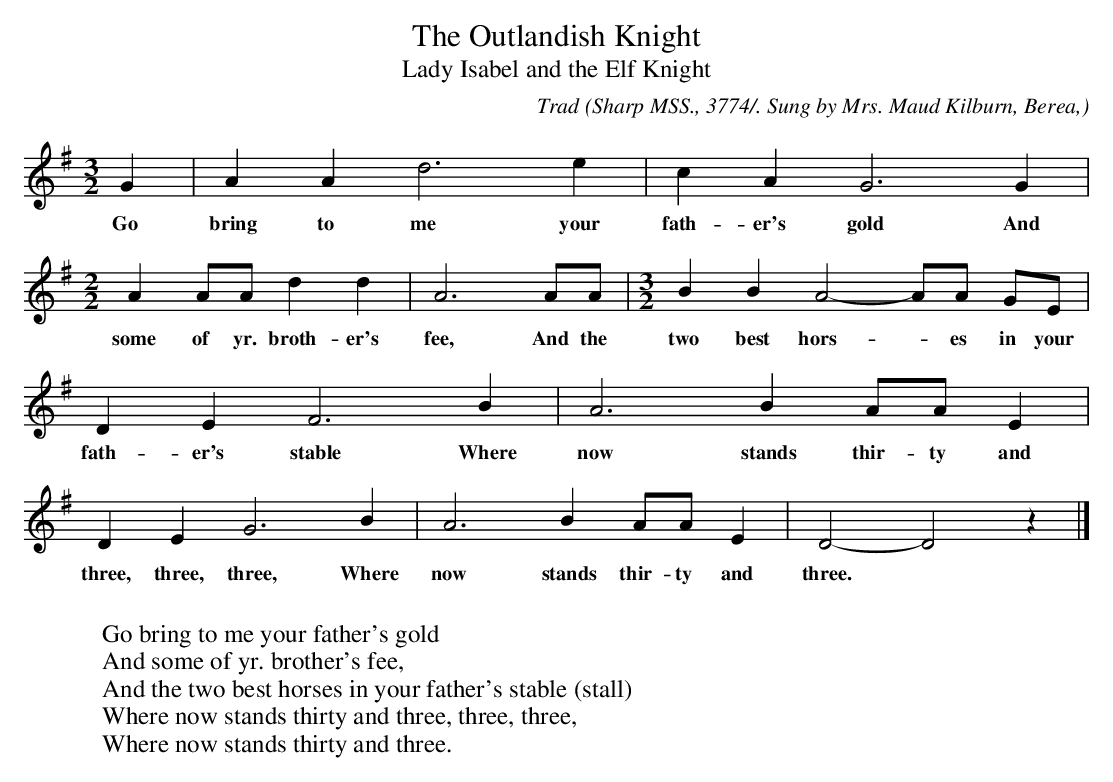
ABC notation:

X:1
T:The Outlandish Knight
T:Lady Isabel and the Elf Knight
C:Trad
O:Sharp MSS., 3774/. Sung by Mrs. Maud Kilburn, Berea,
O:Ky., May 3I, I9I7.
M:3/2
L:1/4
K:G % could also be Ador
G | A A d3 e | c A G3 G |
w:Go bring to me your fath-er's gold And
[M:2/2] A A/A/ d d | A3 A/A/ | [M:3/2] B B A2-A/A/ G/E/ |
w:some of yr. broth-er's fee, And the two best hors-*es in your
D E F3 B | A3 B A/A/ E |
w:fath-er's stable Where now stands thir-ty and
D E G3 B | A3 B A/A/ E | D2-D2 z |]
w:three, three, three, Where now stands thir-ty and three.
W:
W:Go bring to me your father's gold
W:And some of yr. brother's fee,
W:And the two best horses in your father's stable (stall)
W:Where now stands thirty and three, three, three,
W:Where now stands thirty and three.
